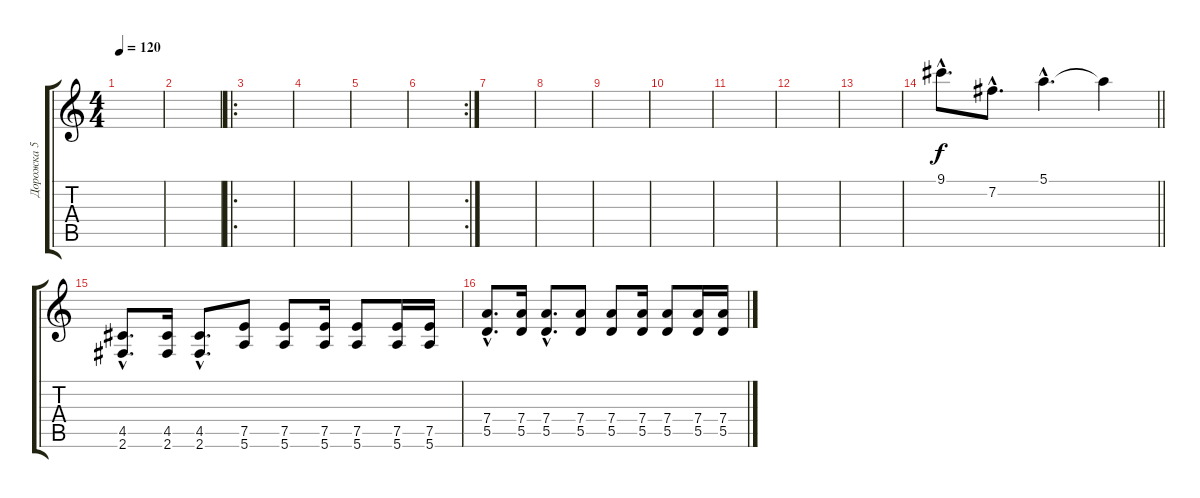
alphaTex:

\track ("Дорожка 5" "Дорожка 5") {instrument distortionguitar}
\staff {score tabs}
\tuning (E4 B3 G3 D3 A2 E2) {hide}
\ts (4 4)
\tempo 120
\clef g2
\ks c
|
|
\ro
|
|
|
\rc 2
|
|
|
|
|
|
|
|
\barLineRight lightlight
9.1{hac}.8{d} 7.2{hac}.8{d} 5.1{hac}.4{d} 5.1{t}.4 |
(4.5{hac} 2.6{hac}).8{d volume 16} (4.5 2.6).16 (4.5{hac} 2.6{hac}).8{d} (7.5 5.6).8 (7.5 5.6).8 (7.5 5.6).16 (7.5 5.6).8 (7.5 5.6).16 (7.5 5.6).16 |
(7.4{hac} 5.5{hac}).8{d} (7.4 5.5).16 (7.4{hac} 5.5{hac}).8{d} (7.4 5.5).8 (7.4 5.5).8 (7.4 5.5).16 (7.4 5.5).8 (7.4 5.5).16 (7.4 5.5).16
